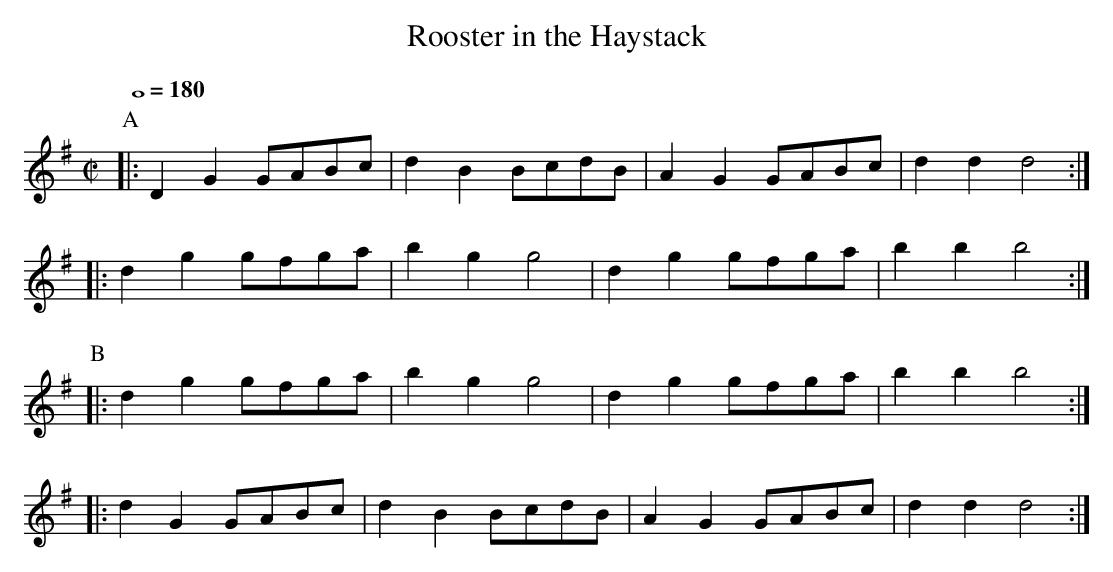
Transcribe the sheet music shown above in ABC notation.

X:1
T:Rooster in the Haystack
M:C|
L:1/8
K:G
Q:4/4=180
P:A
|:D2 G2 GABc | d2 B2 BcdB | A2 G2 GABc | d2 d2 d4 :|
|:d2 g2 gfga | b2 g2 g4 | d2 g2 gfga | b2 b2 b4 :|
P:B
|:d2 g2 gfga | b2 g2 g4 | d2 g2 gfga | b2 b2 b4 :|
|:d2 G2 GABc | d2 B2 BcdB | A2 G2 GABc | d2 d2 d4 :|
